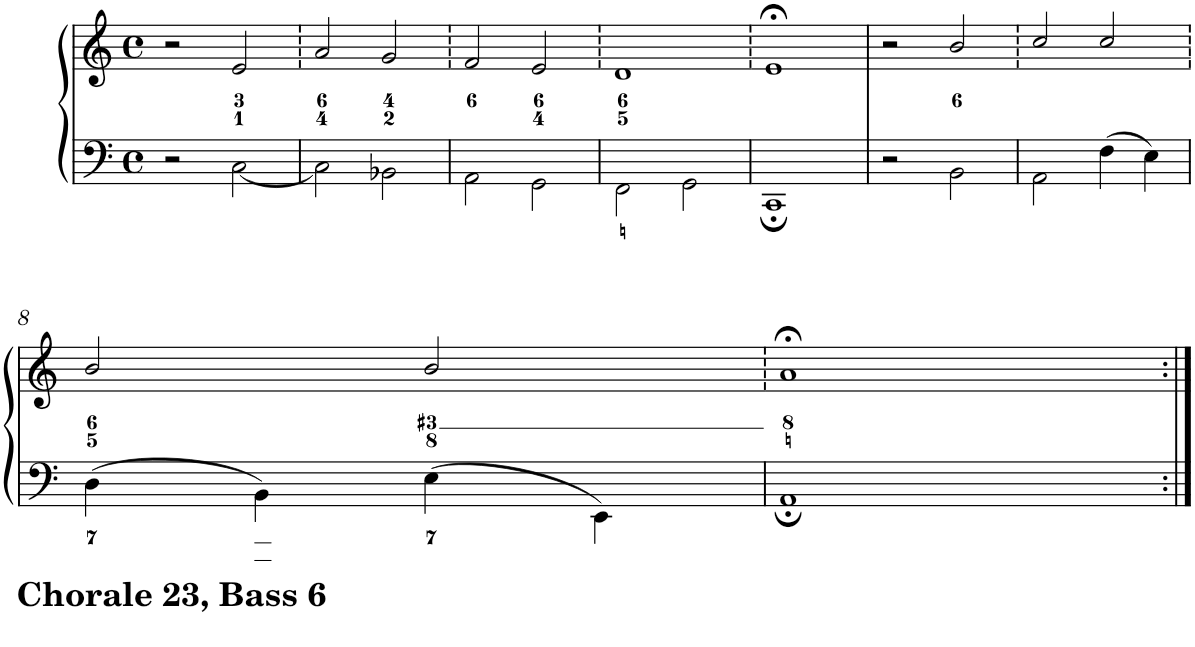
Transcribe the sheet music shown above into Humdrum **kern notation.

**kern	**kern
*part1	*part1
*staff2	*staff1
*I"Piano	*
*I'Pno.	*
*clefF4	*clefG2
*k[]	*k[]
*M4/4	*M4/4
*met(c)	*met(c)
=1	=1
2r	2r
[<2C\	2e/
=2	=2
2C\]	2a/
2BB-X\	2g/
=3	=3
2AA\	2f/
2GG\	2e/
=4	=4
2FF\	1d
2GG\	.
=5	=5
1CC;	1e;<
=6	=6
2r	2r
2BB\	2b/
=7	=7
2AA\	2cc/
4F\	2cc/
4E\	.
!!LO:LB:g=z
=8	=8
4D\	2b/
4BB\	.
4E\	2b/
4EE\	.
=9	=9
1AA;	1a;<
=:|!	=:|!
*-	*-
